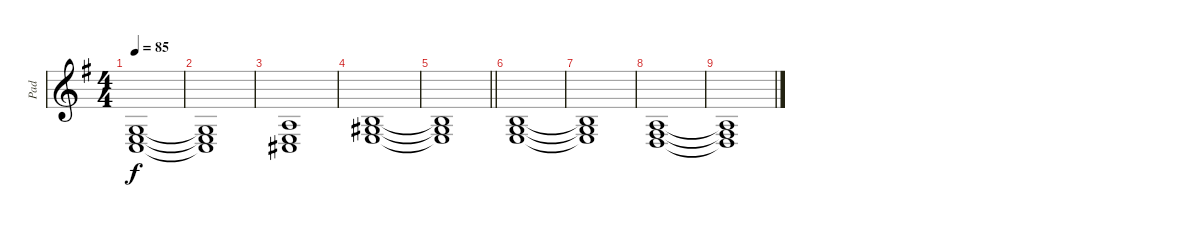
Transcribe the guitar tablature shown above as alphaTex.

\track ("Pad" "Pad") {instrument pad2warm}
\staff {score}
\tuning (E4 B3 G3 D3 A2 E2) {hide}
\ts (4 4)
\tempo 85
\clef g2
\ks g
(0.3 2.4 3.5).1{dy f} |
(0.3{t} 2.4{t} 3.5{t}).1 |
(2.3 2.4 4.5).1 |
(0.2 1.3 2.4).1 |
\barLineRight lightlight
(0.2{t} 1.3{t} 2.4{t}).1 |
(0.2 0.3 2.4).1 |
(0.2{t} 0.3{t} 2.4{t}).1 |
(2.3 0.4 9.5).1 |
(2.3{t} 0.4{t} 9.5{t}).1
